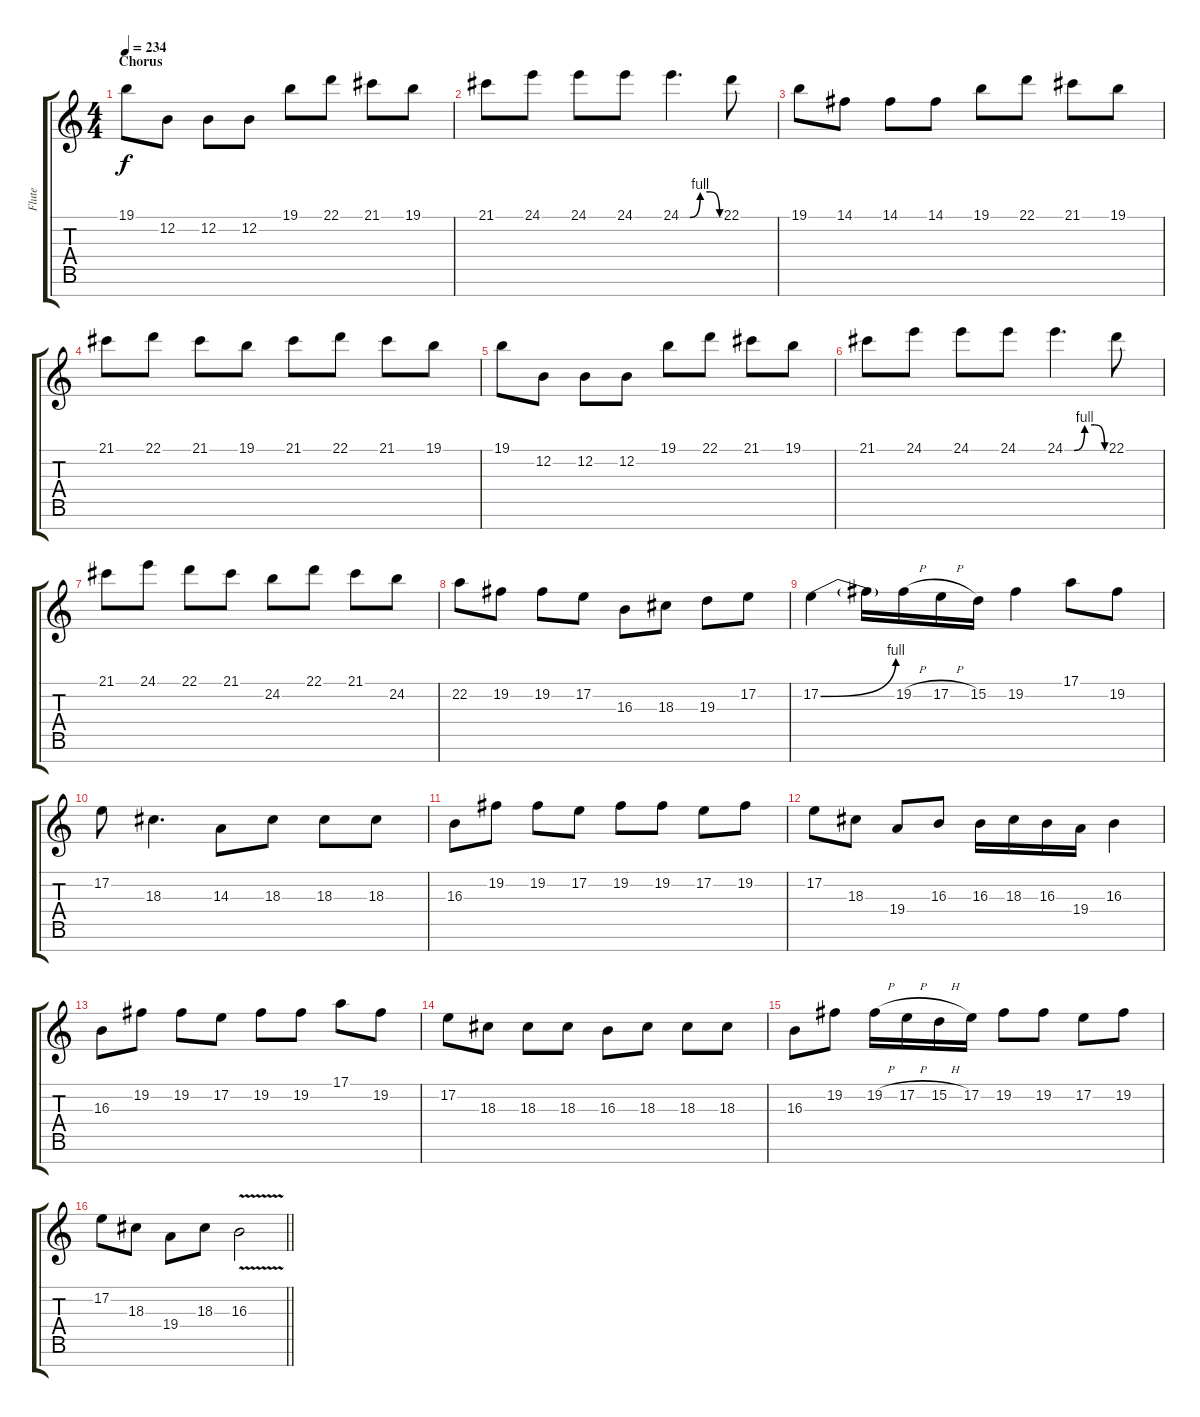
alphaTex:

\track ("Flute" "Flute") {instrument piccolo}
\staff {score tabs}
\tuning (E4 B3 G3 D3 A2 E2 B1) {hide}
\ts (4 4)
\section ("" "Chorus")
\tempo 234
\clef g2
\ks c
19.1.8{dy f} 12.2.8 12.2.8 12.2.8 19.1.8 22.1.8 21.1.8 19.1.8 |
21.1.8 24.1.8 24.1.8 24.1.8 24.1{be (custom 0 0 14 0 30 4 45 4 60 0)}.4{d} 22.1.8 |
19.1.8 14.1.8 14.1.8 14.1.8 19.1.8 22.1.8 21.1.8 19.1.8 |
21.1.8 22.1.8 21.1.8 19.1.8 21.1.8 22.1.8 21.1.8 19.1.8 |
19.1.8 12.2.8 12.2.8 12.2.8 19.1.8 22.1.8 21.1.8 19.1.8 |
21.1.8 24.1.8 24.1.8 24.1.8 24.1{be (custom 0 0 14 0 30 4 45 4 60 0)}.4{d} 22.1.8 |
21.1.8 24.1.8 22.1.8 21.1.8 24.2.8 22.1.8 21.1.8 24.2.8 |
22.2.8 19.2.8 19.2.8 17.2.8 16.3.8 18.3.8 19.3.8 17.2.8 |
17.2{be (bend 0 0 60 4)}.4 17.2{t}.16 19.2{h}.16 17.2{h}.16 15.2.16 19.2.4 17.1.8 19.2.8 |
17.2.8 18.3.4{d} 14.3.8 18.3.8 18.3.8 18.3.8 |
16.3.8 19.2.8 19.2.8 17.2.8 19.2.8 19.2.8 17.2.8 19.2.8 |
17.2.8 18.3.8 19.4.8 16.3.8 16.3.16 18.3.16 16.3.16 19.4.16 16.3.4 |
16.3.8 19.2.8 19.2.8 17.2.8 19.2.8 19.2.8 17.1.8 19.2.8 |
17.2.8 18.3.8 18.3.8 18.3.8 16.3.8 18.3.8 18.3.8 18.3.8 |
16.3.8 19.2.8 19.2{h}.16 17.2{h}.16 15.2{h}.16 17.2.16 19.2.8 19.2.8 17.2.8 19.2.8 |
\barLineRight lightlight
17.2.8 18.3.8 19.4.8 18.3.8 16.3{v}.2
